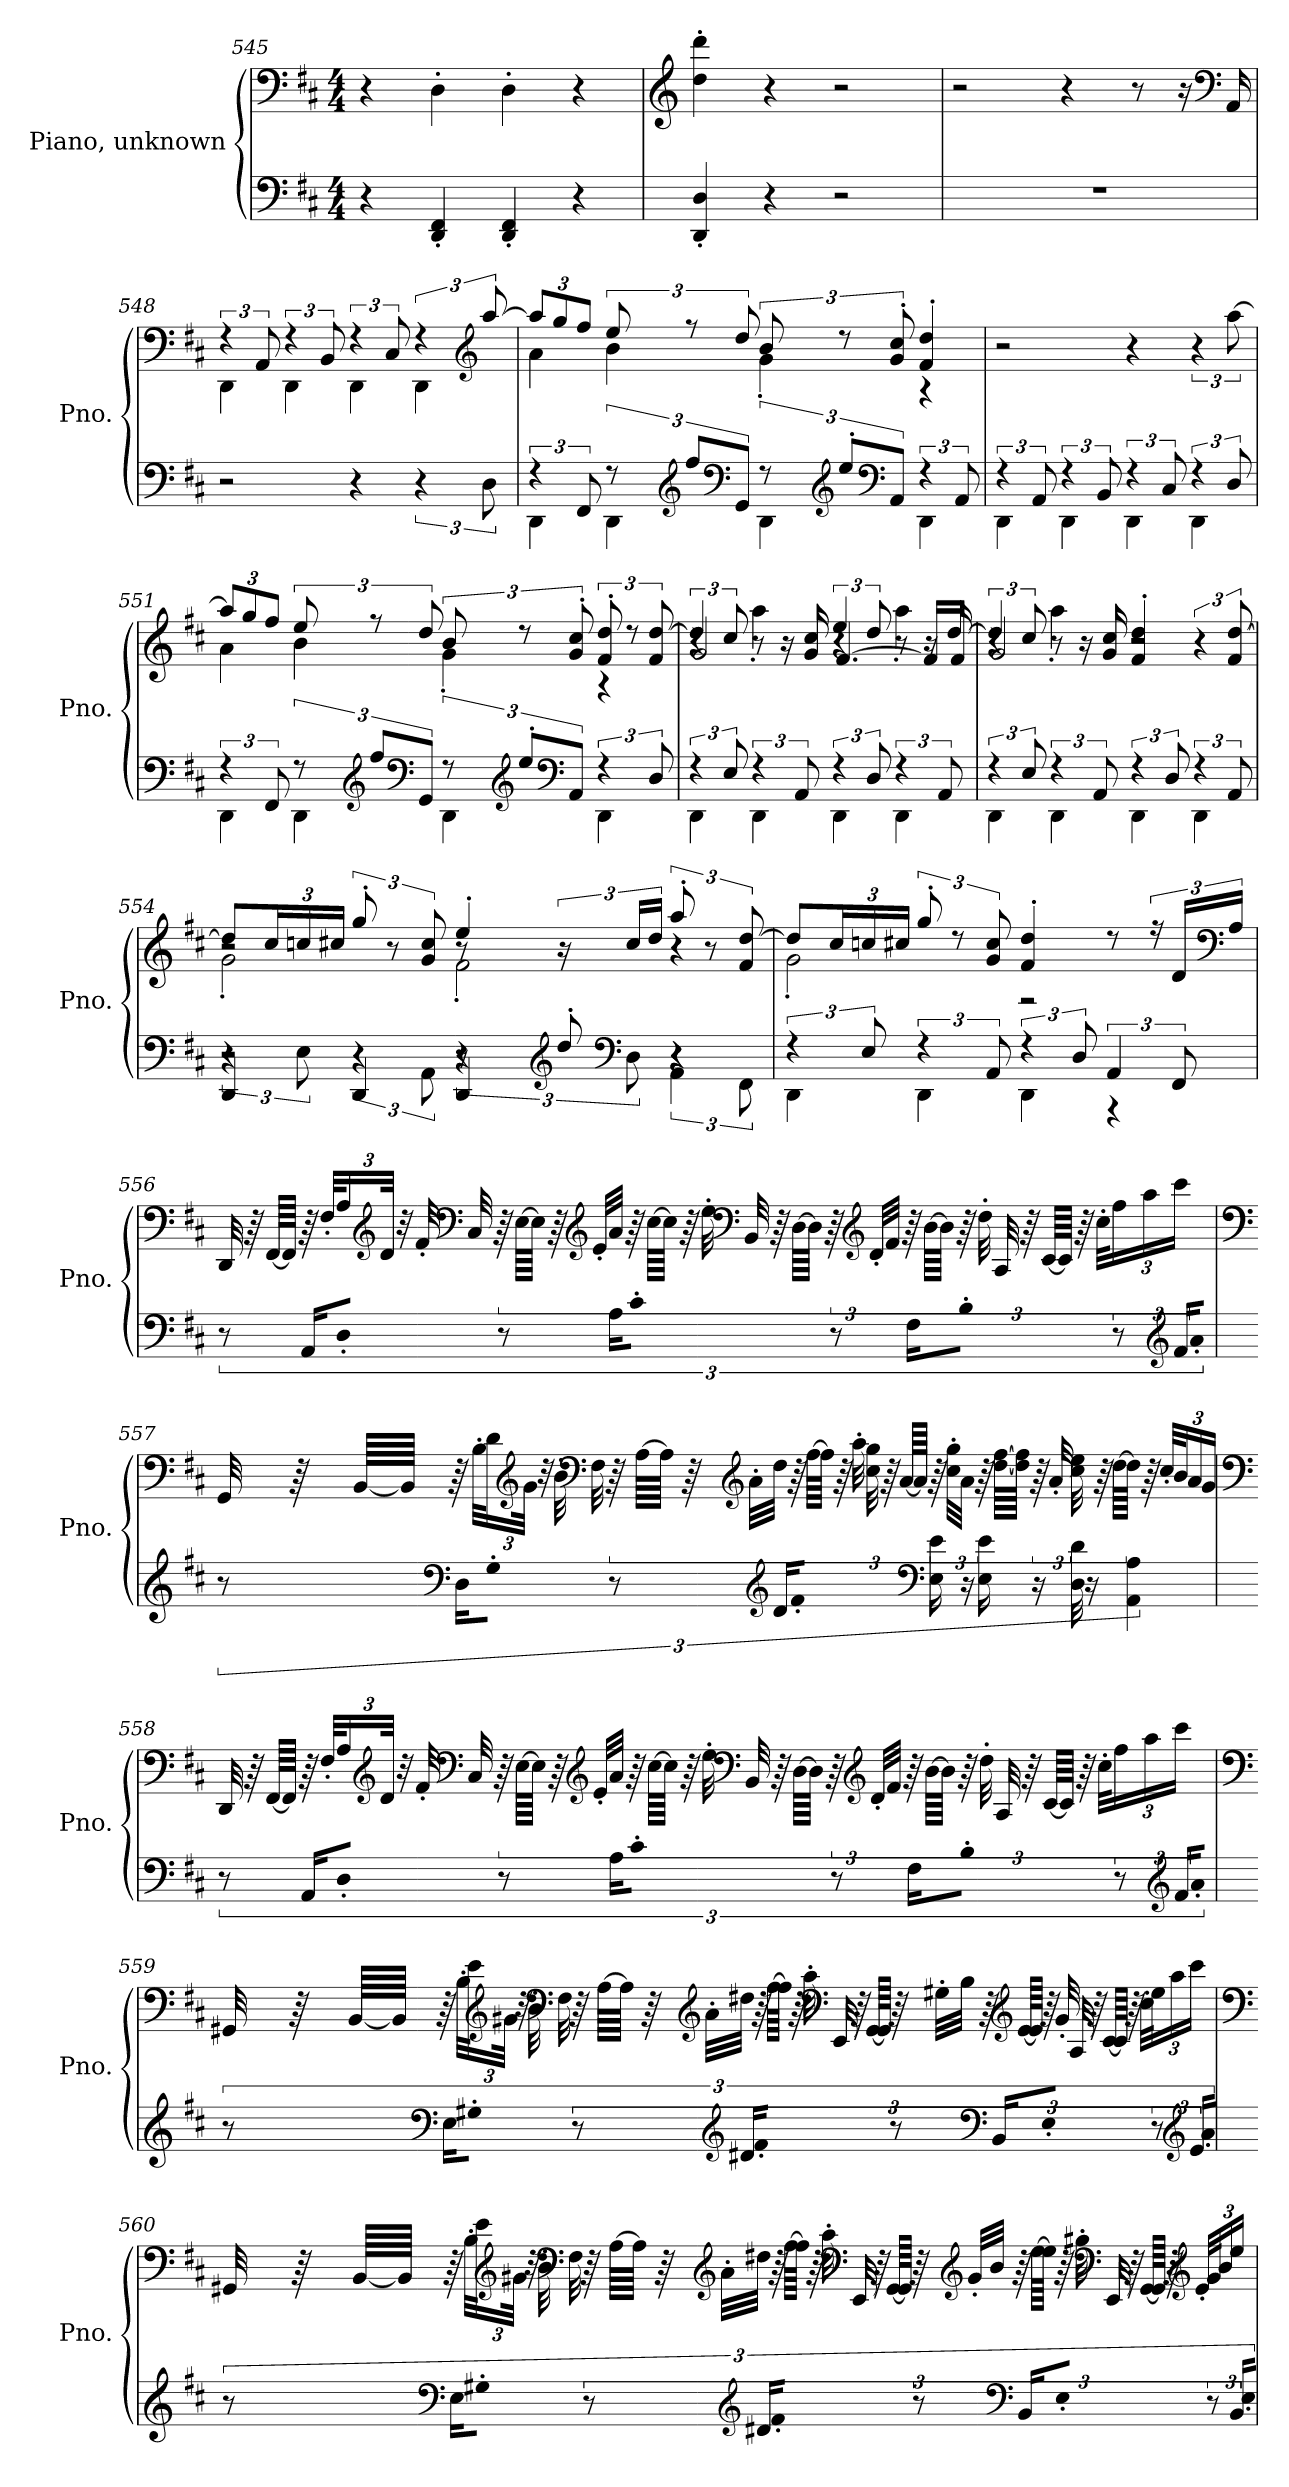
**kern	**kern
*part1	*part1
*staff2	*staff1
*I"Piano, unknown	*
*I'Pno.	*
*clefF4	*clefF4
*k[f#c#]	*k[f#c#]
*M4/4	*M4/4
=545	=545
4r	4r
4DD/' 4FF#/'	4D'\
4DD/' 4FF#/'	4D'\
4r	4r
=546	=546
*	*clefG2
4DD/' 4D/'	4dd\' 4ddd\'
4r	4r
2r	2r
=547	=547
1r	2r
.	4r
.	8r
.	16r
*	*clefF4
.	16AA/
=548	=548
*	*^
2r	6r	4DD\
.	12AA/	.
.	6r	4DD\
.	12BB/	.
4r	6r	4DD\
.	12C#/	.
6r	6r	4DD\
*	*clefG2	*
12D\	[12aa/	.
!!LO:LB:g=z	!!
=549	=549	=549
*^	*	*
*	*	*Xbrackettup	*
6r	4DD\	12aa/L]	4a\
.	.	12gg/	.
12FF#/	.	12ff#/J	.
*	*	*brackettup	*
12r	4DD\	12ee/	4b\
*clefG2	*	*	*
12ff#/L	.	12r	.
*clefF4	*	*	*
12GG/J	.	12dd/	.
12r	4DD\	12b/	4g'\
*clefG2	*	*	*
12ee'/L	.	12r	.
*clefF4	*	*	*
12AA/J	.	12g/' 12cc#/'	.
6r	4DD\	4f#/' 4dd/'	4r
12AA/	.	.	.
*	*	*v	*v
=550	=550	=550
6r	4DD\	2r
12AA/	.	.
6r	4DD\	.
12BB/	.	.
6r	4DD\	4r
12C#/	.	.
6r	4DD\	6r
12D/	.	[12aa\
!!LO:PB:g=z
=551	=551	=551
*	*	*Xbrackettup
*	*	*^
6r	4DD\	12aa/L]	4a\
.	.	12gg/	.
12FF#/	.	12ff#/J	.
*	*	*brackettup	*
12r	4DD\	12ee/	4b\
*clefG2	*	*	*
12ff#/L	.	12r	.
*clefF4	*	*	*
12GG/J	.	12dd/	.
12r	4DD\	12b/	4g'\
*clefG2	*	*	*
12ee'/L	.	12r	.
*clefF4	*	*	*
12AA/J	.	12g/' 12cc#/'	.
6r	4DD\	12f#/' 12dd/'	4r
.	.	12r	.
12D/	.	12f#/ [12dd/	.
=552	=552	=552	=552
*	*	*	*^
6r	4DD\	6dd/]	4r	2g/
12E/	.	12cc#/	.	.
6r	4DD\	8r	4aa'\	.
.	.	16r	.	.
12AA/	.	.	.	.
.	.	16g/ 16cc#/	.	.
6r	4DD\	6ee/	4r	[4.f#/
12D/	.	12dd/	.	.
6r	4DD\	8r	4aa'\	.
.	.	16r	.	16f#/LL]
12AA/	.	.	.	.
.	.	[16dd/	.	16f#/JJ
!!LO:LB:g=z	!!	!!
=553	=553	=553	=553	=553
6r	4DD\	6dd/]	4r	2g/
12E/	.	12cc#/	.	.
6r	4DD\	8r	4aa'\	.
.	.	16r	.	.
12AA/	.	.	.	.
.	.	16g/ 16cc#/	.	.
6r	4DD\	4f#/' 4dd/'	2r	2r
12D/	.	.	.	.
6r	4DD\	6r	.	.
12AA/	.	12f#/ [12dd/	.	.
=554	=554	=554	=554	=554
*	*^	*	*	*
4DD/	6r	2r	8dd/L]	2g'\	2r
*	*	*	*Xbrackettup	*	*
.	.	.	24cc#/L	.	.
.	12E\	.	24ccn/	.	.
.	.	.	24cc#X/JJ	.	.
*	*	*	*brackettup	*	*
4DD/	6r	.	12gg'/	.	.
.	.	.	12r	.	.
.	12AA\	.	12g/ 12cc#/	.	.
8r	6r	4DD/	8r	2f#'\	4ee'/
*clefG2	*	*	*	*	*
8dd'/	.	.	24r	.	.
*clefF4	*	*	*	*	*
.	12D\	.	24cc#/LL	.	.
.	.	.	24dd/JJ	.	.
4r	6AA\	4r	12aa'/	.	4r
.	.	.	12r	.	.
.	12FF#\	.	12f#/ [12dd/	.	.
*	*v	*v	*	*	*
*	*	*	*v	*v
!!LO:LB:g=z
=555	=555	=555	=555
6r	4DD\	8dd/L]	2g'\
*	*	*Xbrackettup	*
.	.	24cc#/L	.
12E/	.	24ccn/	.
.	.	24cc#X/JJ	.
*	*	*brackettup	*
6r	4DD\	12gg'/	.
.	.	12r	.
12AA/	.	12g/ 12cc#/	.
6r	4DD\	4f#/' 4dd/'	2r
12D/	.	.	.
6AA/	4r	8r	.
.	.	24r	.
12FF#/	.	24d/LL	.
*	*	*clefF4	*
.	.	24A/JJ	.
*v	*v	*	*
*	*v	*v
!!LO:LB:g=z
=556	=556
12r	32DD/
.	64r
.	[64FF#/LLLL
.	64FF#/JJJJ]
.	64r
24AA/KL	.
.	32F#'/KLL
*	*Xbrackettup
8D'/J	24A/
*	*clefG2
.	48d/JJk
.	32r
.	32f#'/
*	*clefF4
12r	32C#/
.	64r
.	[64E\LLLL
.	64E\JJJJ]
.	64r
24A\KL	.
*	*clefG2
.	32e'/LLL
8c#'\J	32a/JJJ
.	64r
.	[64cc#\LLLL
.	64cc#\JJJJ]
.	64r
.	32ee'\
*	*clefF4
12r	32BB/
.	64r
.	[64D\LLLL
.	64D\JJJJ]
.	64r
24F#\KL	.
*	*clefG2
.	32d'/LLL
8B'\J	32f#/JJJ
.	64r
.	[64b\LLLL
.	64b\JJJJ]
.	64r
.	32dd'\
12r	32A/
.	64r
.	[64c#/LLLL
.	64c#/JJJJ]
.	64r
*clefG2	*
24f#/KL	.
.	32cc#'\KLL
8a'/J	24ff#\
.	24aa\
.	24ccc#\JJ
!!LO:LB:g=z
=557	=557
*	*clefF4
12r	32GG/
.	64r
.	[64BB/LLLL
.	64BB/JJJJ]
.	64r
*clefF4	*
24D\KL	.
.	32B'\KLL
8G'\J	24d\
*	*clefG2
.	48g\JJk
.	32r
.	32b'\
*	*clefF4
12r	32F#\
.	64r
.	[64A\LLLL
.	64A\JJJJ]
.	64r
*clefG2	*
24d/KL	.
*	*clefG2
.	32a'\LLL
8f#'/J	32dd\JJJ
.	64r
.	[64ff#\LLLL
.	64ff#\JJJJ]
.	64r
.	32aa'\
*clefF4	*
24E\ 24e\	32cc#\ 32gg\
.	64r
24r	.
.	[64a/LLLL
.	64a/JJJJ]
.	64r
24E\ 24e\	.
.	32cc#\' 32gg\'LLL
24r	32a\JJJ
.	64r
48D\ 48d\	.
.	[64dd\ [64ff#\LLLL
16r	64dd\] 64ff#\]JJJJ
.	64r
.	32a'/
4AA\ 4A\	32cc#\ 32ee\
.	64r
.	[64dd\LLLL
.	64dd\JJJJ]
.	64r
.	32cc#'/KLL
.	24b/
.	24a/
.	24g/JJ
!!LO:LB:g=z
=558	=558
*	*clefF4
12r	32DD/
.	64r
.	[64FF#/LLLL
.	64FF#/JJJJ]
.	64r
24AA/KL	.
.	32F#'/KLL
8D'/J	24A/
*	*clefG2
.	48d/JJk
.	32r
.	32f#'/
*	*clefF4
12r	32C#/
.	64r
.	[64E\LLLL
.	64E\JJJJ]
.	64r
24A\KL	.
*	*clefG2
.	32e'/LLL
8c#'\J	32a/JJJ
.	64r
.	[64cc#\LLLL
.	64cc#\JJJJ]
.	64r
.	32ee'\
*	*clefF4
12r	32BB/
.	64r
.	[64D\LLLL
.	64D\JJJJ]
.	64r
24F#\KL	.
*	*clefG2
.	32d'/LLL
8B'\J	32f#/JJJ
.	64r
.	[64b\LLLL
.	64b\JJJJ]
.	64r
.	32dd'\
12r	32A/
.	64r
.	[64c#/LLLL
.	64c#/JJJJ]
.	64r
*clefG2	*
24f#/KL	.
.	32cc#'\KLL
8a'/J	24ff#\
.	24aa\
.	24ccc#\JJ
!!LO:PB:g=z
=559	=559
*	*clefF4
12r	32GG#X/
.	64r
.	[64BB/LLLL
.	64BB/JJJJ]
.	64r
*clefF4	*
24E\KL	.
.	32B'\KLL
8G#X'\J	24e\
*	*clefG2
.	48g#X\JJk
.	32r
.	32b'\
*	*clefF4
12r	32F#\
.	64r
.	[64A\LLLL
.	64A\JJJJ]
.	64r
*clefG2	*
24d#X/KL	.
*	*clefG2
.	32a'\LLL
8f#'/J	32dd#X\JJJ
.	64r
.	[64ff#\LLLL
.	64ff#\JJJJ]
.	64r
.	32aa'\
*	*clefF4
12r	32EE/
.	64r
.	[64GG#/LLLL
.	64GG#/JJJJ]
.	64r
*clefF4	*
24BB/KL	.
.	32G#X'\LLL
8E'/J	32B\JJJ
.	64r
*	*clefG2
.	[64e/LLLL
.	64e/JJJJ]
.	64r
.	32g#'/
12r	32A/
.	64r
.	[64c#/LLLL
.	64c#/JJJJ]
.	64r
*clefG2	*
24e/KL	.
.	32cc#'\KLL
8a'/J	24ee\
.	24aa\
.	24ccc#\JJ
!!LO:LB:g=z
=560	=560
*	*clefF4
12r	32GG#X/
.	64r
.	[64BB/LLLL
.	64BB/JJJJ]
.	64r
*clefF4	*
24E\KL	.
.	32B'\KLL
8G#X'\J	24e\
*	*clefG2
.	48g#X\JJk
.	32r
.	32b'\
*	*clefF4
12r	32F#\
.	64r
.	[64A\LLLL
.	64A\JJJJ]
.	64r
*clefG2	*
24d#X/KL	.
*	*clefG2
.	32a'\LLL
8f#'/J	32dd#X\JJJ
.	64r
.	[64ff#\LLLL
.	64ff#\JJJJ]
.	64r
.	32aa'\
*	*clefF4
12r	32EE/
.	64r
.	[64GG#/LLLL
.	64GG#/JJJJ]
.	64r
*clefF4	*
24BB/KL	.
*	*clefG2
.	32g#'/LLL
8E'/J	32b/JJJ
.	64r
.	[64ee\LLLL
.	64ee\JJJJ]
.	64r
.	32gg#X'\
*	*clefF4
12r	32EE/
.	64r
.	[64GG#/LLLL
.	64GG#/JJJJ]
.	64r
24BB/KL	.
*	*clefG2
.	32e'/KLL
8E'/J	24g#/
.	24b/
.	24ee/JJ
=	=
*-	*-
